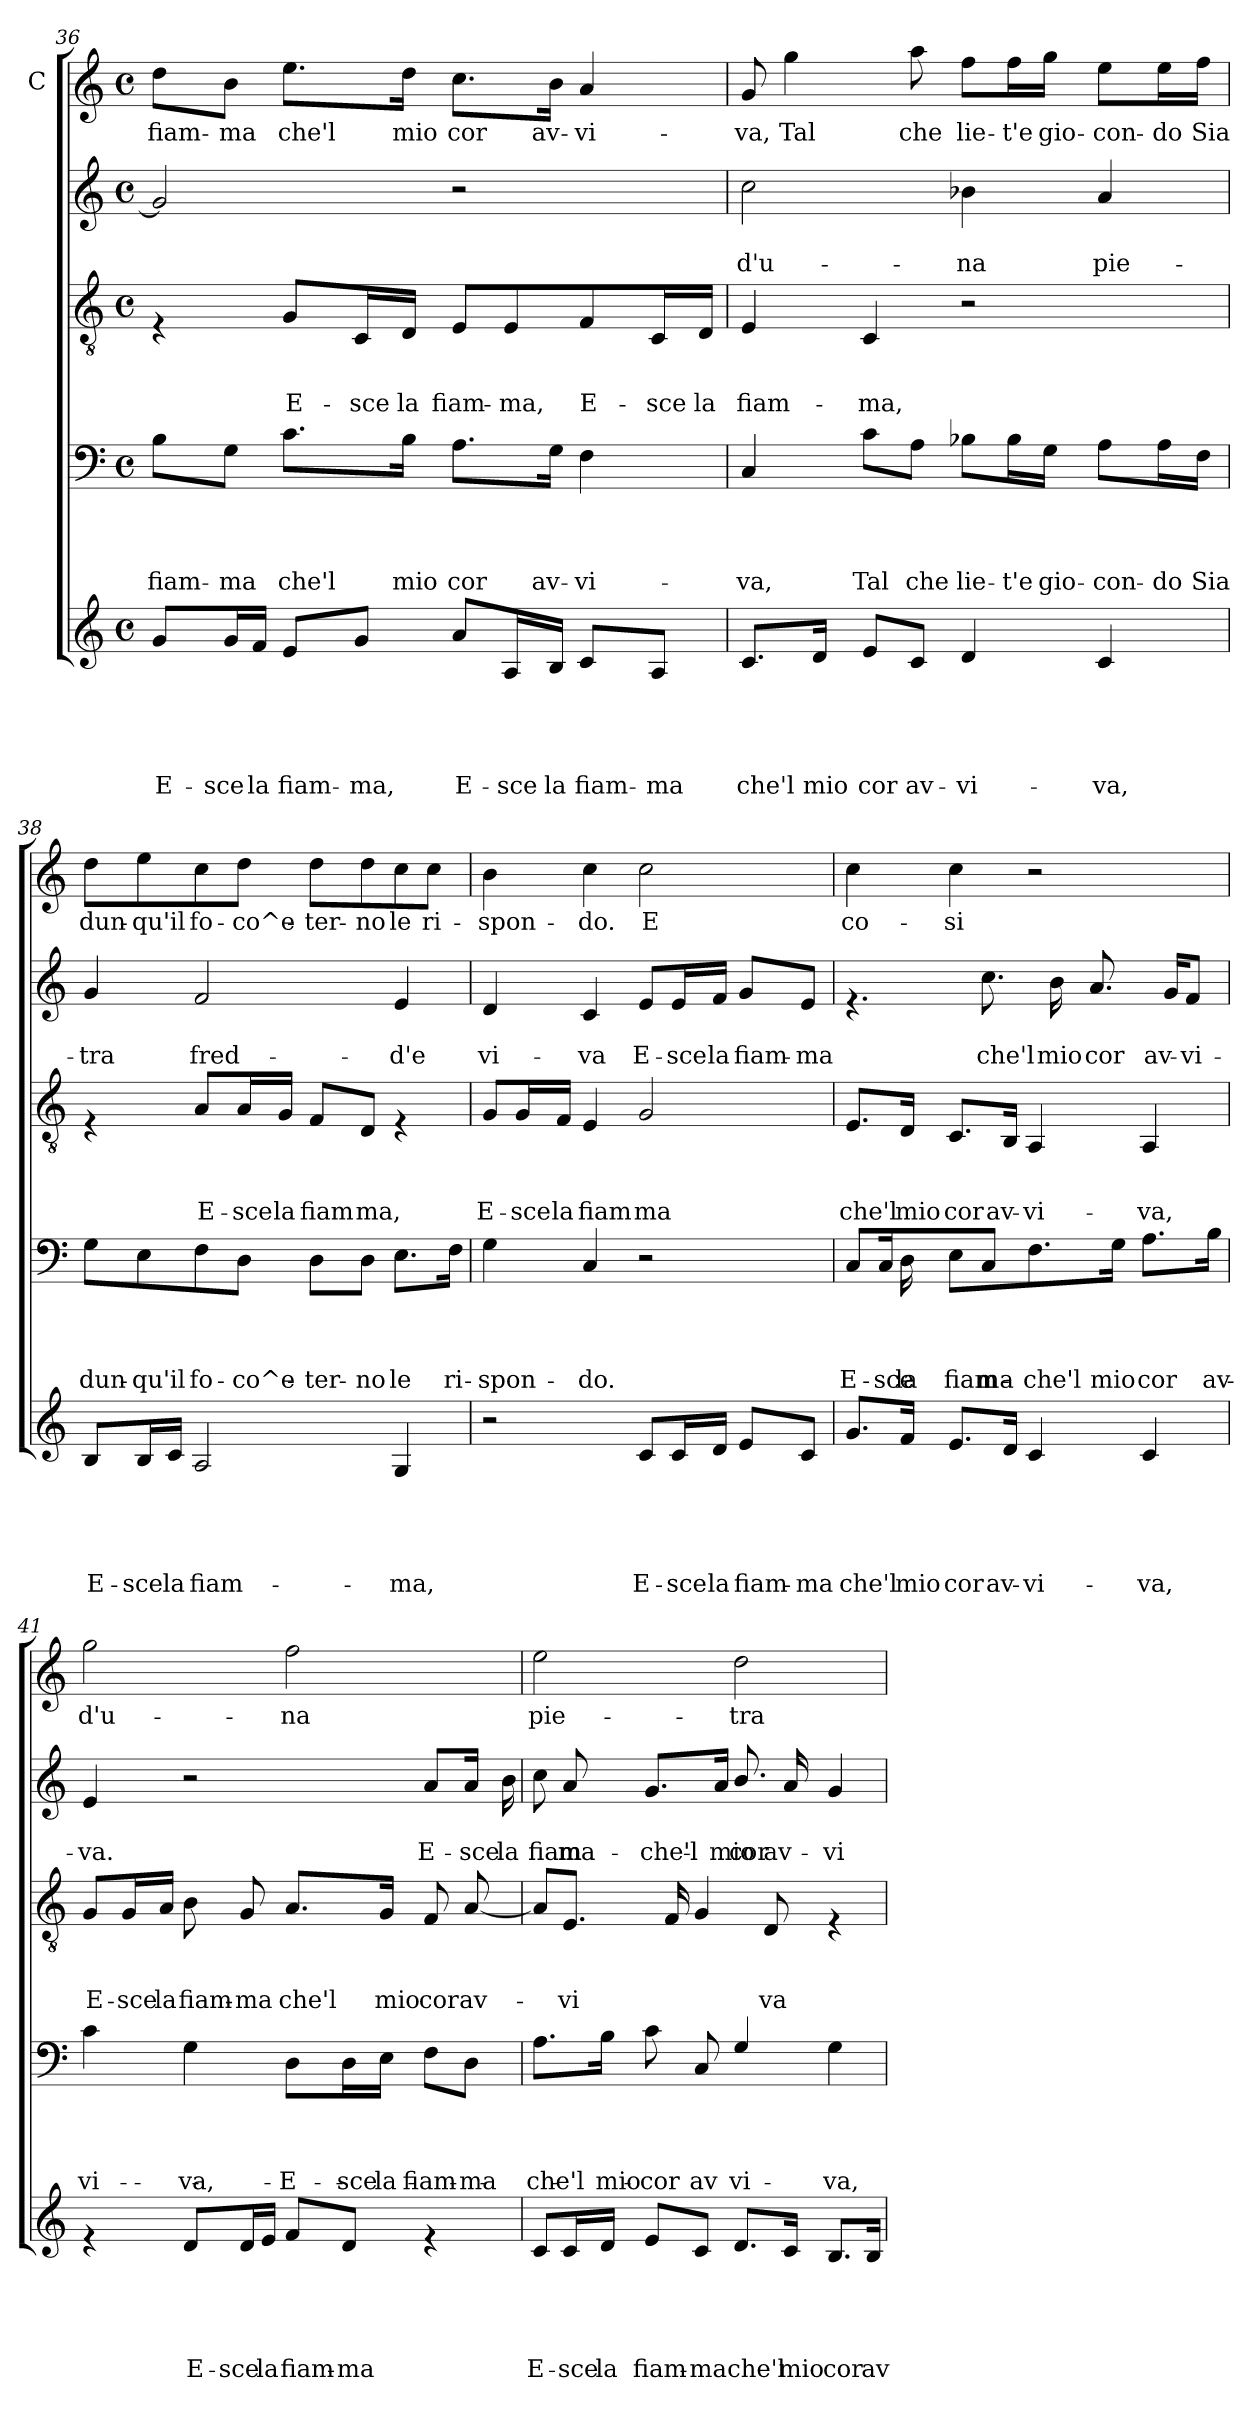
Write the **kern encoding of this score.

**kern	**text	**text	**text	**text	**text	**kern	**text	**text	**text	**text	**kern	**text	**text	**text	**kern	**text	**text	**kern	**text
*part5	*part5	*part5	*part5	*part5	*part5	*part4	*part4	*part4	*part4	*part4	*part3	*part3	*part3	*part3	*part2	*part2	*part2	*part1	*part1
*staff5	*staff5	*staff5	*staff5	*staff5	*staff5	*staff4	*staff4	*staff4	*staff4	*staff4	*staff3	*staff3	*staff3	*staff3	*staff2	*staff2	*staff2	*staff1	*staff1
*	*	*	*	*	*	*	*	*	*	*	*	*	*	*	*	*	*	*I"C	*
!!LO:LB:g=z
*clefG2	*	*	*	*	*	*clefF4	*	*	*	*	*clefGv2	*	*	*	*clefG2	*	*	*clefG2	*
*k[]	*	*	*	*	*	*k[]	*	*	*	*	*k[]	*	*	*	*k[]	*	*	*k[]	*
*C:	*	*	*	*	*	*C:	*	*	*	*	*C:	*	*	*	*C:	*	*	*C:	*
*M4/4	*	*	*	*	*	*M4/4	*	*	*	*	*M4/4	*	*	*	*M4/4	*	*	*M4/4	*
*met(c)	*	*	*	*	*	*met(c)	*	*	*	*	*met(c)	*	*	*	*met(c)	*	*	*met(c)	*
=36	=36	=36	=36	=36	=36	=36	=36	=36	=36	=36	=36	=36	=36	=36	=36	=36	=36	=36	=36
!	!	!	!	!	!LO:LY:b	!	!	!	!	!LO:LY:b	!	!	!	!	!	!	!	!	!LO:LY:b
8g/L	.	.	.	.	E-	8B\L	.	.	.	fiam-	4rE	.	.	.	2g/]	.	.	8dd\L	fiam-
!	!	!	!	!	!LO:LY:b	!	!	!	!	!LO:LY:b	!	!	!	!	!	!	!	!	!LO:LY:b
16g/L	.	.	.	.	-sce	8G\J	.	.	.	-ma	.	.	.	.	.	.	.	8b\J	-ma
!	!	!	!	!	!LO:LY:b	!	!	!	!	!	!	!	!	!	!	!	!	!	!
16f/JJ	.	.	.	.	la	.	.	.	.	.	.	.	.	.	.	.	.	.	.
!	!	!	!	!	!LO:LY:b	!	!	!	!	!LO:LY:b	!	!	!	!LO:LY:b	!	!	!	!	!LO:LY:b
8e/L	.	.	.	.	fiam-	8.c\L	.	.	.	che'l	8G/L	.	.	E-	.	.	.	8.ee\L	che'l
!	!	!	!	!	!LO:LY:b	!	!	!	!	!	!	!	!	!LO:LY:b	!	!	!	!	!
8g/J	.	.	.	.	-ma,	.	.	.	.	.	16C/L	.	.	-sce	.	.	.	.	.
!	!	!	!	!	!	!	!	!	!	!LO:LY:b	!	!	!	!LO:LY:b	!	!	!	!	!LO:LY:b
.	.	.	.	.	.	16B\Jk	.	.	.	mio	16D/JJ	.	.	la	.	.	.	16dd\Jk	mio
!	!	!	!	!	!LO:LY:b	!	!	!	!	!LO:LY:b	!	!	!	!LO:LY:b	!	!	!	!	!LO:LY:b
8a/L	.	.	.	.	E-	8.A\L	.	.	.	cor	8E/L	.	.	fiam-	2r	.	.	8.cc\L	cor
!	!	!	!	!	!LO:LY:b	!	!	!	!	!	!	!	!	!LO:LY:b	!	!	!	!	!
16A/L	.	.	.	.	-sce	.	.	.	.	.	8E/	.	.	-ma,	.	.	.	.	.
!	!	!	!	!	!LO:LY:b	!	!	!	!	!LO:LY:b	!	!	!	!	!	!	!	!	!LO:LY:b
16B/JJ	.	.	.	.	la	16G\Jk	.	.	.	av-	.	.	.	.	.	.	.	16b\Jk	av-
!	!	!	!	!	!LO:LY:b	!	!	!	!	!LO:LY:b	!	!	!	!LO:LY:b	!	!	!	!	!LO:LY:b
8c/L	.	.	.	.	fiam-	4F\	.	.	.	-vi-	8F/	.	.	E-	.	.	.	4a/	-vi-
!	!	!	!	!	!LO:LY:b	!	!	!	!	!	!	!	!	!LO:LY:b	!	!	!	!	!
8A/J	.	.	.	.	-ma	.	.	.	.	.	16C/L	.	.	-sce	.	.	.	.	.
!	!	!	!	!	!	!	!	!	!	!	!	!	!	!LO:LY:b	!	!	!	!	!
.	.	.	.	.	.	.	.	.	.	.	16D/JJ	.	.	la	.	.	.	.	.
=37	=37	=37	=37	=37	=37	=37	=37	=37	=37	=37	=37	=37	=37	=37	=37	=37	=37	=37	=37
!	!	!	!	!	!LO:LY:b	!	!	!	!	!LO:LY:b	!	!	!	!LO:LY:b	!	!	!LO:LY:b	!	!LO:LY:b
8.c/L	.	.	.	.	che'l	4C/	.	.	.	-va,	4E/	.	.	fiam-	2cc\	.	d'u-	8g/	-va,
!	!	!	!	!	!	!	!	!	!	!	!	!	!	!	!	!	!	!	!LO:LY:b
.	.	.	.	.	.	.	.	.	.	.	.	.	.	.	.	.	.	4gg\	Tal
!	!	!	!	!	!LO:LY:b	!	!	!	!	!	!	!	!	!	!	!	!	!	!
16d/Jk	.	.	.	.	mio	.	.	.	.	.	.	.	.	.	.	.	.	.	.
!	!	!	!	!	!LO:LY:b	!	!	!	!	!LO:LY:b	!	!	!	!LO:LY:b	!	!	!	!	!
8e/L	.	.	.	.	cor	8c\L	.	.	.	Tal	4C/	.	.	-ma,	.	.	.	.	.
!	!	!	!	!	!LO:LY:b	!	!	!	!	!LO:LY:b	!	!	!	!	!	!	!	!	!LO:LY:b
8c/J	.	.	.	.	av-	8A\J	.	.	.	che	.	.	.	.	.	.	.	8aa\	che
!	!	!	!	!	!LO:LY:b	!	!	!	!	!LO:LY:b	!	!	!	!	!	!	!LO:LY:b	!	!LO:LY:b
4d/	.	.	.	.	-vi-	8B-X\L	.	.	.	lie-	2r	.	.	.	4b-X\	.	-na	8ff\L	lie-
!	!	!	!	!	!	!	!	!	!	!LO:LY:b	!	!	!	!	!	!	!	!	!LO:LY:b
.	.	.	.	.	.	16B-\L	.	.	.	-t'e	.	.	.	.	.	.	.	16ff\L	-t'e
!	!	!	!	!	!	!	!	!	!	!LO:LY:b	!	!	!	!	!	!	!	!	!LO:LY:b
.	.	.	.	.	.	16G\JJ	.	.	.	gio-	.	.	.	.	.	.	.	16gg\JJ	gio-
!	!	!	!	!	!LO:LY:b	!	!	!	!	!LO:LY:b	!	!	!	!	!	!	!LO:LY:b	!	!LO:LY:b
4c/	.	.	.	.	-va,	8A\L	.	.	.	-con-	.	.	.	.	4a/	.	pie-	8ee\L	-con-
!	!	!	!	!	!	!	!	!	!	!LO:LY:b	!	!	!	!	!	!	!	!	!LO:LY:b
.	.	.	.	.	.	16A\L	.	.	.	-do	.	.	.	.	.	.	.	16ee\L	-do
!	!	!	!	!	!	!	!	!	!	!LO:LY:b	!	!	!	!	!	!	!	!	!LO:LY:b
.	.	.	.	.	.	16F\JJ	.	.	.	Sia	.	.	.	.	.	.	.	16ff\JJ	Sia
!!LO:PB:g=z
=38	=38	=38	=38	=38	=38	=38	=38	=38	=38	=38	=38	=38	=38	=38	=38	=38	=38	=38	=38
!	!	!	!	!	!LO:LY:b	!	!	!	!	!LO:LY:b	!	!	!	!	!	!	!LO:LY:b	!	!LO:LY:b
8B/L	.	.	.	.	E-	8G\L	.	.	.	dun-	4rE	.	.	.	4g/	.	-tra	8dd\L	dun-
!	!	!	!	!	!LO:LY:b	!	!	!	!	!LO:LY:b	!	!	!	!	!	!	!	!	!LO:LY:b
16B/L	.	.	.	.	-sce	8E\	.	.	.	-qu'il	.	.	.	.	.	.	.	8ee\	-qu'il
!	!	!	!	!	!LO:LY:b	!	!	!	!	!	!	!	!	!	!	!	!	!	!
16c/JJ	.	.	.	.	la	.	.	.	.	.	.	.	.	.	.	.	.	.	.
!	!	!	!	!	!LO:LY:b	!	!	!	!	!LO:LY:b	!	!	!	!LO:LY:b	!	!	!LO:LY:b	!	!LO:LY:b
2A/	.	.	.	.	fiam-	8F\	.	.	.	fo-	8A/L	.	.	E-	2f/	.	fred-	8cc\	fo-
!	!	!	!	!	!	!	!	!	!	!LO:LY:b	!	!	!	!LO:LY:b	!	!	!	!	!LO:LY:b
.	.	.	.	.	.	8D\J	.	.	.	-co^e-	16A/L	.	.	-sce	.	.	.	8dd\J	-co^e-
!	!	!	!	!	!	!	!	!	!	!	!	!	!	!LO:LY:b	!	!	!	!	!
.	.	.	.	.	.	.	.	.	.	.	16G/JJ	.	.	la	.	.	.	.	.
!	!	!	!	!	!	!	!	!	!	!LO:LY:b	!	!	!	!LO:LY:b	!	!	!	!	!LO:LY:b
.	.	.	.	.	.	8D\L	.	.	.	-ter-	8F/L	.	.	fiam	.	.	.	8dd\L	-ter-
!	!	!	!	!	!	!	!	!	!	!LO:LY:b	!	!	!	!LO:LY:b	!	!	!	!	!LO:LY:b
.	.	.	.	.	.	8D\J	.	.	.	-no	8D/J	.	.	ma,	.	.	.	8dd\	-no
!	!	!	!	!	!LO:LY:b	!	!	!	!	!LO:LY:b	!	!	!	!	!	!	!LO:LY:b	!	!LO:LY:b
4G/	.	.	.	.	-ma,	8.E\L	.	.	.	le	4rE	.	.	.	4e/	.	-d'e	8cc\	le
!	!	!	!	!	!	!	!	!	!	!	!	!	!	!	!	!	!	!	!LO:LY:b
.	.	.	.	.	.	.	.	.	.	.	.	.	.	.	.	.	.	8cc\J	ri-
!	!	!	!	!	!	!	!	!	!	!LO:LY:b	!	!	!	!	!	!	!	!	!
.	.	.	.	.	.	16F\Jk	.	.	.	ri-	.	.	.	.	.	.	.	.	.
=39	=39	=39	=39	=39	=39	=39	=39	=39	=39	=39	=39	=39	=39	=39	=39	=39	=39	=39	=39
!	!	!	!	!	!	!	!	!	!	!LO:LY:b	!	!	!	!LO:LY:b	!	!	!LO:LY:b	!	!LO:LY:b
2r	.	.	.	.	.	4G\	.	.	.	-spon-	8G/L	.	.	E-	4d/	.	vi-	4b\	-spon-
!	!	!	!	!	!	!	!	!	!	!	!	!	!	!LO:LY:b	!	!	!	!	!
.	.	.	.	.	.	.	.	.	.	.	16G/L	.	.	-sce	.	.	.	.	.
!	!	!	!	!	!	!	!	!	!	!	!	!	!	!LO:LY:b	!	!	!	!	!
.	.	.	.	.	.	.	.	.	.	.	16F/JJ	.	.	la	.	.	.	.	.
!	!	!	!	!	!	!	!	!	!	!LO:LY:b	!	!	!	!LO:LY:b	!	!	!LO:LY:b	!	!LO:LY:b
.	.	.	.	.	.	4C/	.	.	.	-do.	4E/	.	.	fiam	4c/	.	-va	4cc\	-do.
!	!	!	!	!	!LO:LY:b	!	!	!	!	!	!	!	!	!LO:LY:b	!	!	!LO:LY:b	!	!LO:LY:b
8c/L	.	.	.	.	E-	2r	.	.	.	.	2G/	.	.	ma	8e/L	.	E-	2cc\	E
!	!	!	!	!	!LO:LY:b	!	!	!	!	!	!	!	!	!	!	!	!LO:LY:b	!	!
16c/L	.	.	.	.	-sce	.	.	.	.	.	.	.	.	.	16e/L	.	-sce	.	.
!	!	!	!	!	!LO:LY:b	!	!	!	!	!	!	!	!	!	!	!	!LO:LY:b	!	!
16d/JJ	.	.	.	.	la	.	.	.	.	.	.	.	.	.	16f/JJ	.	la	.	.
!	!	!	!	!	!LO:LY:b	!	!	!	!	!	!	!	!	!	!	!	!LO:LY:b	!	!
8e/L	.	.	.	.	fiam-	.	.	.	.	.	.	.	.	.	8g/L	.	fiam-	.	.
!	!	!	!	!	!LO:LY:b	!	!	!	!	!	!	!	!	!	!	!	!LO:LY:b	!	!
8c/J	.	.	.	.	-ma	.	.	.	.	.	.	.	.	.	8e/J	.	-ma	.	.
!!LO:LB:g=z
=40	=40	=40	=40	=40	=40	=40	=40	=40	=40	=40	=40	=40	=40	=40	=40	=40	=40	=40	=40
!	!	!	!	!	!LO:LY:b	!	!	!	!	!LO:LY:b	!	!	!	!LO:LY:b	!	!	!	!	!LO:LY:b
*	*	*	*	*	*	*^	*	*	*	*	*	*	*	*	*	*	*	*	*
8.g/L	.	.	.	.	che'l	8C/L	8.ryy	.	.	.	E-	8.E/L	.	.	che'l	4.re	.	.	4cc\	co-
!	!	!	!	!	!	!	!	!	!	!	!LO:LY:b	!	!	!	!	!	!	!	!	!
.	.	.	.	.	.	16C/k	.	.	.	.	-sce	.	.	.	.	.	.	.	.	.
!	!	!	!	!	!LO:LY:b	!	!	!	!	!	!LO:LY:b	!	!	!	!LO:LY:b	!	!	!	!	!
16f/Jk	.	.	.	.	mio	8.ryy	16D\	.	.	.	la	16D/Jk	.	.	mio	.	.	.	.	.
!	!	!	!	!	!LO:LY:b	!	!	!	!	!	!LO:LY:b	!	!	!	!LO:LY:b	!	!	!	!	!LO:LY:b
8.e/L	.	.	.	.	cor	.	8E\L	.	.	.	fiam-	8.C/L	.	.	cor	.	.	.	4cc\	-si
!	!	!	!	!	!	!	!	!	!	!	!LO:LY:b	!	!	!	!	!	!	!LO:LY:b	!	!
.	.	.	.	.	.	8C/J	8ryy	.	.	.	ma	.	.	.	.	8.cc\	.	che'l	.	.
!	!	!	!	!	!LO:LY:b	!	!	!	!	!	!	!	!	!	!LO:LY:b	!	!	!	!	!
16d/Jk	.	.	.	.	av-	.	.	.	.	.	.	16BB/Jk	.	.	av-	.	.	.	.	.
!	!	!	!	!	!LO:LY:b	!	!	!	!	!	!LO:LY:b	!	!	!	!LO:LY:b	!	!	!	!	!
4c/	.	.	.	.	-vi-	2ryy	8.F\	.	.	.	-che'l	4AA/	.	.	-vi-	.	.	.	2r	.
!	!	!	!	!	!	!	!	!	!	!	!	!	!	!	!	!	!	!LO:LY:b	!	!
.	.	.	.	.	.	.	.	.	.	.	.	.	.	.	.	16b\	.	mio	.	.
!	!	!	!	!	!	!	!	!	!	!	!	!	!	!	!	!	!	!LO:LY:b	!	!
.	.	.	.	.	.	.	.	.	.	.	.	.	.	.	.	8.a/	.	cor	.	.
!	!	!	!	!	!	!	!	!	!	!	!LO:LY:b	!	!	!	!	!	!	!	!	!
.	.	.	.	.	.	.	16G\Jk	.	.	.	mio	.	.	.	.	.	.	.	.	.
!	!	!	!	!	!LO:LY:b	!	!	!	!	!	!LO:LY:b	!	!	!	!LO:LY:b	!	!	!	!	!
4c/	.	.	.	.	-va,	.	8.A\L	.	.	.	cor	4AA/	.	.	-va,	.	.	.	.	.
!	!	!	!	!	!	!	!	!	!	!	!	!	!	!	!	!	!	!LO:LY:b	!	!
.	.	.	.	.	.	.	.	.	.	.	.	.	.	.	.	16g/KL	.	av-	.	.
!	!	!	!	!	!	!	!	!	!	!	!	!	!	!	!	!	!	!LO:LY:b	!	!
.	.	.	.	.	.	.	.	.	.	.	.	.	.	.	.	8f/J	.	-vi-	.	.
!	!	!	!	!	!	!	!	!	!	!	!LO:LY:b	!	!	!	!	!	!	!	!	!
.	.	.	.	.	.	.	16B\Jk	.	.	.	av-	.	.	.	.	.	.	.	.	.
=41	=41	=41	=41	=41	=41	=41	=41	=41	=41	=41	=41	=41	=41	=41	=41	=41	=41	=41	=41	=41
!	!	!	!	!	!	!	!	!	!	!	!LO:LY:b	!	!	!	!LO:LY:b	!	!	!LO:LY:b	!	!LO:LY:b
*	*	*	*	*	*	*v	*v	*	*	*	*	*	*	*	*	*	*	*	*	*
4re	.	.	.	.	.	4c\	.	.	.	-vi-	8G/L	.	.	E-	4e/	.	-va.	2gg\	d'u-
!	!	!	!	!	!	!	!	!	!	!	!	!	!	!LO:LY:b	!	!	!	!	!
.	.	.	.	.	.	.	.	.	.	.	16G/L	.	.	-sce	.	.	.	.	.
!	!	!	!	!	!	!	!	!	!	!	!	!	!	!LO:LY:b	!	!	!	!	!
.	.	.	.	.	.	.	.	.	.	.	16A/JJ	.	.	la	.	.	.	.	.
!	!	!	!	!	!LO:LY:b	!	!	!	!	!LO:LY:b	!	!	!	!LO:LY:b	!	!	!	!	!
8d/L	.	.	.	.	E-	4G\	.	.	.	-va,	8B\	.	.	fiam-	2r	.	.	.	.
!	!	!	!	!	!LO:LY:b	!	!	!	!	!	!	!	!	!LO:LY:b	!	!	!	!	!
16d/L	.	.	.	.	-sce	.	.	.	.	.	8G/	.	.	-ma	.	.	.	.	.
!	!	!	!	!	!LO:LY:b	!	!	!	!	!	!	!	!	!	!	!	!	!	!
16e/JJ	.	.	.	.	la	.	.	.	.	.	.	.	.	.	.	.	.	.	.
!	!	!	!	!	!LO:LY:b	!	!	!	!	!LO:LY:b	!	!	!	!LO:LY:b	!	!	!	!	!LO:LY:b
8f/L	.	.	.	.	fiam-	8D\L	.	.	.	E-	8.A/L	.	.	che'l	.	.	.	2ff\	-na
!	!	!	!	!	!LO:LY:b	!	!	!	!	!LO:LY:b	!	!	!	!	!	!	!	!	!
8d/J	.	.	.	.	-ma	16D\L	.	.	.	-sce	.	.	.	.	.	.	.	.	.
!	!	!	!	!	!	!	!	!	!	!LO:LY:b	!	!	!	!LO:LY:b	!	!	!	!	!
.	.	.	.	.	.	16E\JJ	.	.	.	la	16G/Jk	.	.	mio	.	.	.	.	.
!	!	!	!	!	!	!	!	!	!	!LO:LY:b	!	!	!	!LO:LY:b	!	!	!LO:LY:b	!	!
4re	.	.	.	.	.	8F\L	.	.	.	fiam-	8F/	.	.	cor	8a/L	.	E-	.	.
!	!	!	!	!	!	!	!	!	!	!LO:LY:b	!	!	!	!LO:LY:b	!	!	!LO:LY:b	!	!
.	.	.	.	.	.	8D\J	.	.	.	-ma	[<8A/	.	.	av-	16a/Jk	.	-sce	.	.
!	!	!	!	!	!	!	!	!	!	!	!	!	!	!	!	!	!LO:LY:b	!	!
.	.	.	.	.	.	.	.	.	.	.	.	.	.	.	16b\	.	la	.	.
!!LO:LB:g=z
=42	=42	=42	=42	=42	=42	=42	=42	=42	=42	=42	=42	=42	=42	=42	=42	=42	=42	=42	=42
!	!	!	!	!	!LO:LY:b	!	!	!	!	!LO:LY:b	!	!	!	!	!	!	!LO:LY:b	!	!LO:LY:b
*	*	*	*	*	*	*^	*	*	*	*	*	*	*	*	*^	*	*	*	*
8c/L	.	.	.	.	E-	8.A\L	4.ryy	.	.	.	che'l	8A/L]	.	.	.	8cc\	8ryy	.	fiam-	2ee\	pie-
!	!	!	!	!	!LO:LY:b	!	!	!	!	!	!	!	!	!	!LO:LY:b	!	!	!	!LO:LY:b	!	!
16c/L	.	.	.	.	-sce	.	.	.	.	.	.	8.E/J	.	.	-vi	4.ryy	8a/	.	ma	.	.
!	!	!	!	!	!LO:LY:b	!	!	!	!	!	!LO:LY:b	!	!	!	!	!	!	!	!	!	!
16d/JJ	.	.	.	.	la	16B\Jk	.	.	.	.	mio	.	.	.	.	.	.	.	.	.	.
!	!	!	!	!	!LO:LY:b	!	!	!	!	!	!LO:LY:b	!	!	!	!	!	!	!	!LO:LY:b	!	!
8e/L	.	.	.	.	fiam-	8c\	.	.	.	.	cor	.	.	.	.	.	8.g/L	.	che'l	.	.
.	.	.	.	.	.	.	.	.	.	.	.	16F/	.	.	.	.	.	.	.	.	.
!	!	!	!	!	!LO:LY:b	!	!	!	!	!	!LO:LY:b	!	!	!	!	!	!	!	!	!	!
8c/J	.	.	.	.	-ma	8ryy	8C/	.	.	.	-av-	4G/	.	.	.	.	.	.	.	.	.
!	!	!	!	!	!	!	!	!	!	!	!	!	!	!	!	!	!	!	!LO:LY:b	!	!
.	.	.	.	.	.	.	.	.	.	.	.	.	.	.	.	.	16a/Jk	.	mio	.	.
!	!	!	!	!	!LO:LY:b	!	!	!	!	!	!LO:LY:b	!	!	!	!	!	!	!	!LO:LY:b	!	!LO:LY:b
8.d/L	.	.	.	.	che'l	4G/	4ryy	.	.	.	vi-	.	.	.	.	8.b/	8.ryy	.	-cor	2dd\	-tra
!	!	!	!	!	!	!	!	!	!	!	!	!	!	!	!LO:LY:b	!	!	!	!	!	!
.	.	.	.	.	.	.	.	.	.	.	.	8D/	.	.	va	.	.	.	.	.	.
!	!	!	!	!	!LO:LY:b	!	!	!	!	!	!	!	!	!	!	!	!	!	!LO:LY:b	!	!
16c/Jk	.	.	.	.	mio	.	.	.	.	.	.	.	.	.	.	4ryy	16a/	.	av-	.	.
!	!	!	!	!	!LO:LY:b	!	!	!	!	!	!LO:LY:b	!	!	!	!	!	!	!	!LO:LY:b	!	!
8.B/L	.	.	.	.	cor	4ryy	4G\	.	.	.	-va,	4rE	.	.	.	.	4g/	.	-vi-	.	.
!	!	!	!	!	!LO:LY:b	!	!	!	!	!	!	!	!	!	!	!	!	!	!	!	!
16B/Jk	.	.	.	.	av-	.	.	.	.	.	.	.	.	.	.	16ryy	.	.	.	.	.
*	*	*	*	*	*	*v	*v	*	*	*	*	*	*	*	*	*v	*v	*	*	*	*
=	=	=	=	=	=	=	=	=	=	=	=	=	=	=	=	=	=	=	=
*-	*-	*-	*-	*-	*-	*-	*-	*-	*-	*-	*-	*-	*-	*-	*-	*-	*-	*-	*-
